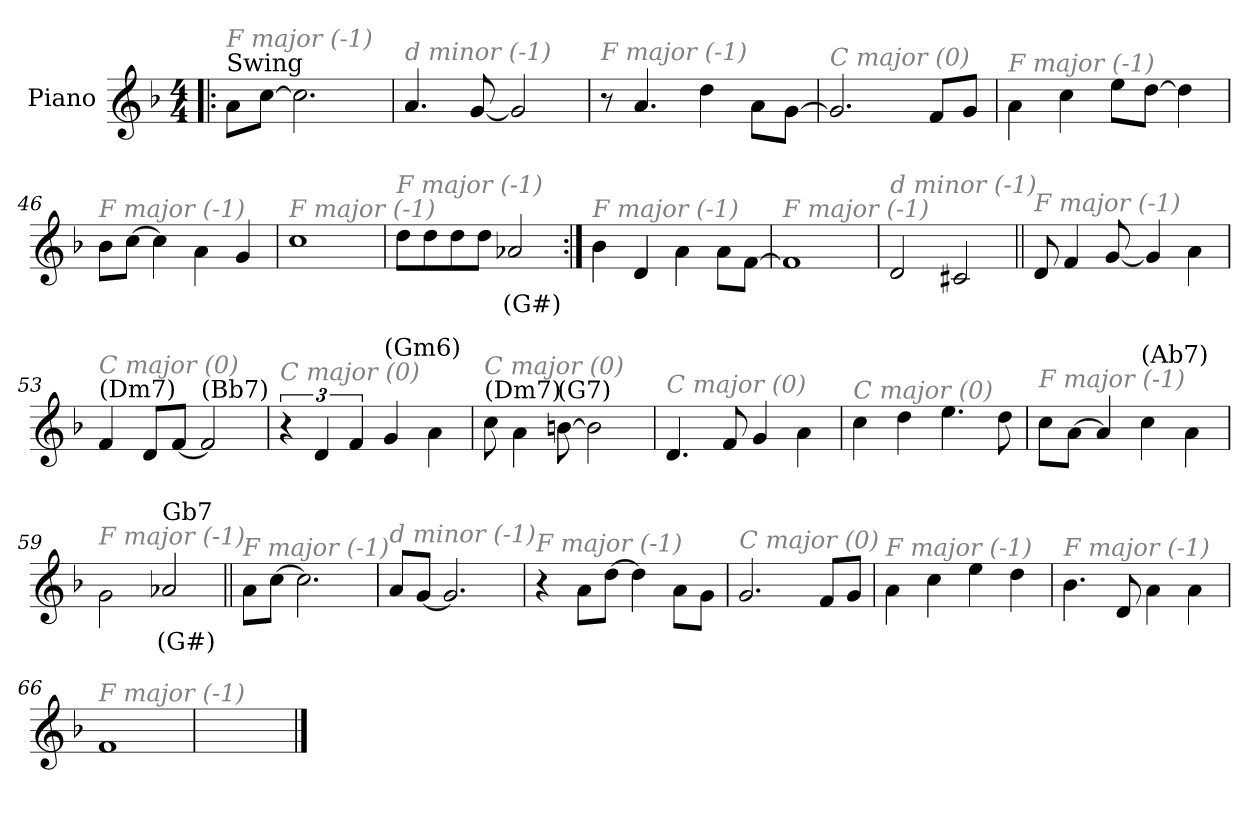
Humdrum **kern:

**kern	**text
*part1	*part1
*staff1	*staff1
*I"Piano	*
*I'Pno.	*
*clefG2	*
*k[b-]	*
*M4/4	*
*MM80	*
=1!|:	=1!|:
!LO:TX:a:t=Swing	!
!LO:TX:i:color=#808080:t=F major (-1)	!
8a\L	.
[8cc\J	.
2.cc\]	.
=42	=42
!LO:TX:i:color=#808080:t=d minor (-1)	!
4.a/	.
[8g/	.
2g/]	.
=43	=43
!LO:TX:i:color=#808080:t=F major (-1)	!
8r	.
4.a/	.
4dd\	.
8a\L	.
[8g\J	.
=44	=44
!LO:TX:i:color=#808080:t=C major (0)	!
2.g/]	.
8f/L	.
8g/J	.
!!LO:LB:g=z
=45	=45
!LO:TX:i:color=#808080:t=F major (-1)	!
4a\	.
4cc\	.
8ee\L	.
[8dd\J	.
4dd\]	.
=46	=46
!LO:TX:i:color=#808080:t=F major (-1)	!
8b-\L	.
[8cc\J	.
4cc\]	.
4a\	.
4g/	.
=47	=47
!LO:TX:i:color=#808080:t=F major (-1)	!
1cc	.
=48	=48
!LO:TX:i:color=#808080:t=F major (-1)	!
8dd!\L	.
8dd!\	.
8dd!\	.
8dd!\J	.
2a-X!i/	(G#)
!!LO:LB:g=z
=49:|!	=49:|!
!LO:TX:i:color=#808080:t=F major (-1)	!
4b-\	.
4d/	.
4a\	.
8a\L	.
[8f\J	.
=50	=50
!LO:TX:i:color=#808080:t=F major (-1)	!
1f]	.
=51	=51
!LO:TX:i:color=#808080:t=d minor (-1)	!
2d/	.
2c#X/	.
!!LO:LB:g=z
=52||	=52||
!LO:TX:i:color=#808080:t=F major (-1)	!
8d/	.
4f/	.
[8g/	.
4g/]	.
4a\	.
=53	=53
!LO:TX:a:t=(Dm7)	!
!LO:TX:i:color=#808080:t=C major (0)	!
4f/	.
8d/L	.
[8f/J	.
!LO:TX:a:t=(Bb7)	!
2f/]	.
=54	=54
!LO:TX:i:color=#808080:t=C major (0)	!
6r	.
6d/	.
6f/	.
!LO:TX:a:t=(Gm6)	!
4g/	.
4a\	.
=55	=55
!LO:TX:a:t=(Dm7)	!
!LO:TX:i:color=#808080:t=C major (0)	!
8cc\	.
4a\	.
!LO:TX:a:t=(G7)	!
[8bn\	.
2b\]	.
!!LO:LB:g=z
=56	=56
!LO:TX:i:color=#808080:t=C major (0)	!
4.d/	.
8f/	.
4g/	.
4a\	.
=57	=57
!LO:TX:i:color=#808080:t=C major (0)	!
4cc\	.
4dd\	.
4.ee\	.
8dd\	.
=58	=58
!LO:TX:i:color=#808080:t=F major (-1)	!
8cc\L	.
[8a\J	.
4a/]	.
!LO:TX:a:t=(Ab7)	!
4cc\	.
4a\	.
=59	=59
!LO:TX:i:color=#808080:t=F major (-1)	!
2g\	.
!LO:TX:a:t=Gb7	!
2a-Xi/	(G#)
!!LO:LB:g=z
=60||	=60||
!LO:TX:i:color=#808080:t=F major (-1)	!
8a\L	.
[8cc\J	.
2.cc\]	.
=61	=61
!LO:TX:i:color=#808080:t=d minor (-1)	!
8a/L	.
[8g/J	.
2.g/]	.
=62	=62
!LO:TX:i:color=#808080:t=F major (-1)	!
4r	.
8a\L	.
[8dd\J	.
4dd\]	.
8a\L	.
8g\J	.
=63	=63
!LO:TX:i:color=#808080:t=C major (0)	!
2.g/	.
8f/L	.
8g/J	.
!!LO:LB:g=z
=64	=64
!LO:TX:i:color=#808080:t=F major (-1)	!
4a\	.
4cc\	.
4ee\	.
4dd\	.
=65	=65
!LO:TX:i:color=#808080:t=F major (-1)	!
4.b-\	.
8d/	.
4a\	.
4a\	.
=66	=66
!LO:TX:i:color=#808080:t=F major (-1)	!
1f	.
=67	=67
1ryy	.
==	==
*-	*-
